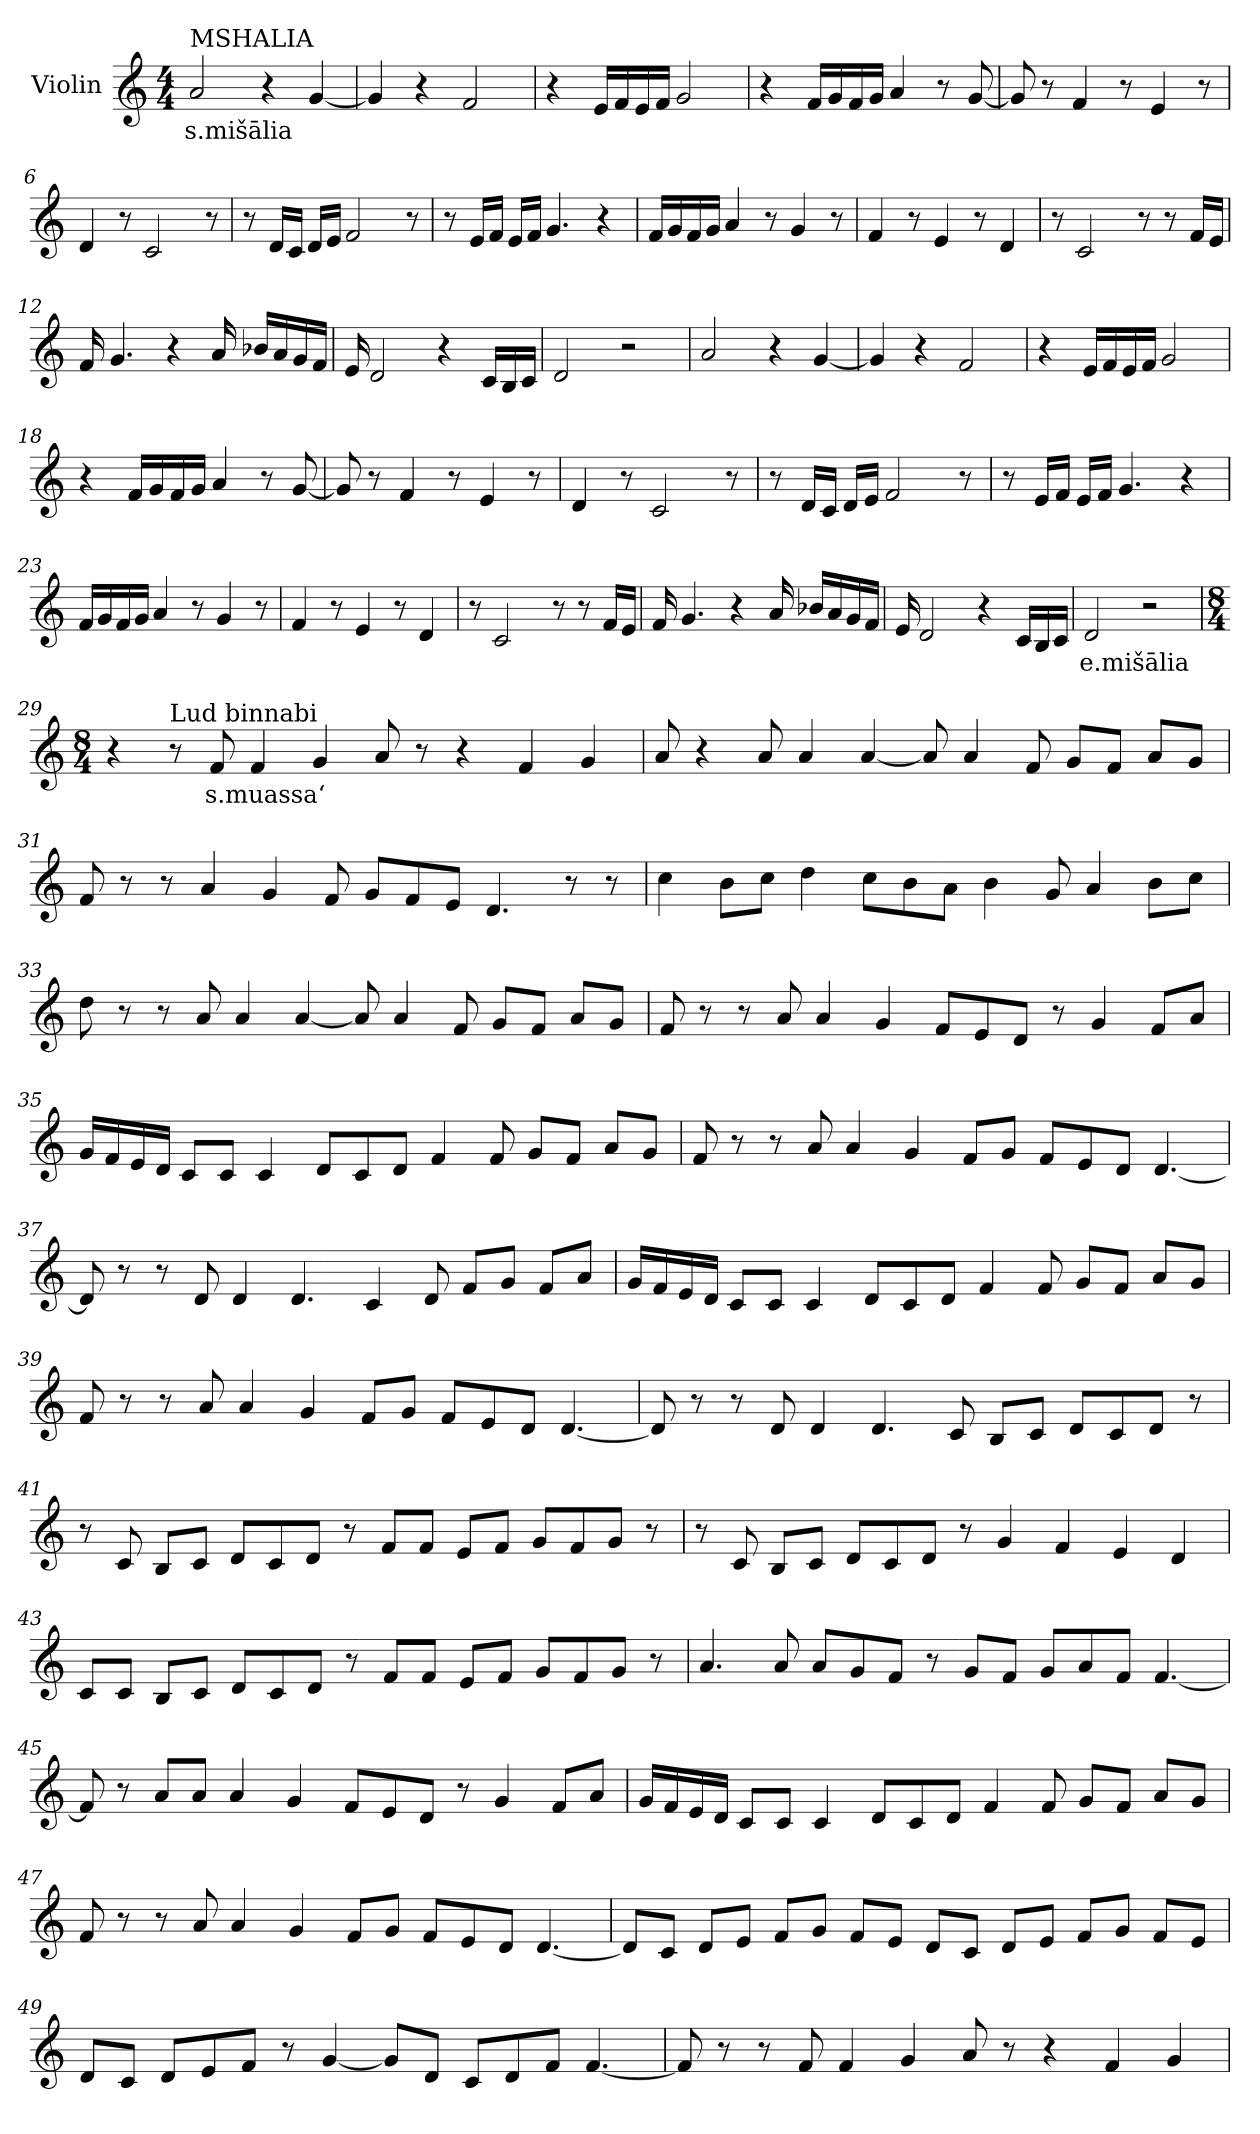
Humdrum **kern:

**kern	**text
*part1	*part1
*staff1	*staff1
*I"Violin	*
*clefG2	*
*k[]	*
*M4/4	*
*MM85	*
=1	=1
!LO:TX:a:t=MSHALIA	!
!	!LO:LY:b
2a/	s.mišālia
4r	.
[4g/	.
=2	=2
4g/]	.
4r	.
2f/	.
=3	=3
4r	.
16e/LL	.
16f/	.
16e/	.
16f/JJ	.
2g/	.
=4	=4
4r	.
16f/LL	.
16g/	.
16f/	.
16g/JJ	.
4a/	.
8r	.
[8g/	.
!!LO:LB:g=z
=5	=5
8g/]	.
8r	.
4f/	.
8r	.
4e/	.
8r	.
=6	=6
4d/	.
8r	.
2c/	.
8r	.
=7	=7
8r	.
16d/LL	.
16c/JJ	.
16d/LL	.
16e/JJ	.
2f/	.
8r	.
=8	=8
8r	.
16e/LL	.
16f/JJ	.
16e/LL	.
16f/JJ	.
4.g/	.
4r	.
=9	=9
16f/LL	.
16g/	.
16f/	.
16g/JJ	.
4a/	.
8r	.
4g/	.
8r	.
!!LO:LB:g=z
=10	=10
4f/	.
8r	.
4e/	.
8r	.
4d/	.
=11	=11
8r	.
2c/	.
8r	.
8r	.
16f/LL	.
16e/JJ	.
=12	=12
16f/	.
4.g/	.
4r	.
16a/	.
16b-X/LL	.
16a/	.
16g/	.
16f/JJ	.
=13	=13
16e/	.
2d/	.
4r	.
16c/LL	.
16B/	.
16c/JJ	.
=14	=14
2d/	.
2r	.
!!LO:LB:g=z
=15	=15
2a/	.
4r	.
[4g/	.
=16	=16
4g/]	.
4r	.
2f/	.
=17	=17
4r	.
16e/LL	.
16f/	.
16e/	.
16f/JJ	.
2g/	.
=18	=18
4r	.
16f/LL	.
16g/	.
16f/	.
16g/JJ	.
4a/	.
8r	.
[8g/	.
=19	=19
8g/]	.
8r	.
4f/	.
8r	.
4e/	.
8r	.
!!LO:LB:g=z
=20	=20
4d/	.
8r	.
2c/	.
8r	.
=21	=21
8r	.
16d/LL	.
16c/JJ	.
16d/LL	.
16e/JJ	.
2f/	.
8r	.
=22	=22
8r	.
16e/LL	.
16f/JJ	.
16e/LL	.
16f/JJ	.
4.g/	.
4r	.
=23	=23
16f/LL	.
16g/	.
16f/	.
16g/JJ	.
4a/	.
8r	.
4g/	.
8r	.
=24	=24
4f/	.
8r	.
4e/	.
8r	.
4d/	.
!!LO:LB:g=z
=25	=25
8r	.
2c/	.
8r	.
8r	.
16f/LL	.
16e/JJ	.
=26	=26
16f/	.
4.g/	.
4r	.
16a/	.
16b-X/LL	.
16a/	.
16g/	.
16f/JJ	.
=27	=27
16e/	.
2d/	.
4r	.
16c/LL	.
16B/	.
16c/JJ	.
=28	=28
!	!LO:LY:b
2d/	e.mišālia
2r	.
!!LO:LB:g=z
=29	=29
*M8/4	*
*MM100	*
4r	.
!LO:TX:a:t=Lud binnabi	!
8r	.
!	!LO:LY:b
8f/	s.muassa‘
4f/	.
4g/	.
8a/	.
8r	.
4r	.
4f/	.
4g/	.
=30	=30
8a/	.
4r	.
8a/	.
4a/	.
[4a/	.
8a/]	.
4a/	.
8f/	.
8g/L	.
8f/J	.
8a/L	.
8g/J	.
!!LO:PB:g=z
=31	=31
8f/	.
8r	.
8r	.
4a/	.
4g/	.
8f/	.
8g/L	.
8f/	.
8e/J	.
4.d/	.
8r	.
8r	.
!!LO:PB:g=z
=32	=32
4cc\	.
8b\L	.
8cc\J	.
4dd\	.
8cc\L	.
8b\	.
8a\J	.
4b\	.
8g/	.
4a/	.
8b\L	.
8cc\J	.
=33	=33
8dd\	.
8r	.
8r	.
8a/	.
4a/	.
[4a/	.
8a/]	.
4a/	.
8f/	.
8g/L	.
8f/J	.
8a/L	.
8g/J	.
!!LO:LB:g=z
=34	=34
8f/	.
8r	.
8r	.
8a/	.
4a/	.
4g/	.
8f/L	.
8e/	.
8d/J	.
8r	.
4g/	.
8f/L	.
8a/J	.
=35	=35
16g/LL	.
16f/	.
16e/	.
16d/JJ	.
8c/L	.
8c/J	.
4c/	.
8d/L	.
8c/	.
8d/J	.
4f/	.
8f/	.
8g/L	.
8f/J	.
8a/L	.
8g/J	.
!!LO:LB:g=z
=36	=36
8f/	.
8r	.
8r	.
8a/	.
4a/	.
4g/	.
8f/L	.
8g/J	.
8f/L	.
8e/	.
8d/J	.
[4.d/	.
=37	=37
8d/]	.
8r	.
8r	.
8d/	.
4d/	.
4.d/	.
4c/	.
8d/	.
8f/L	.
8g/J	.
8f/L	.
8a/J	.
!!LO:LB:g=z
=38	=38
16g/LL	.
16f/	.
16e/	.
16d/JJ	.
8c/L	.
8c/J	.
4c/	.
8d/L	.
8c/	.
8d/J	.
4f/	.
8f/	.
8g/L	.
8f/J	.
8a/L	.
8g/J	.
=39	=39
8f/	.
8r	.
8r	.
8a/	.
4a/	.
4g/	.
8f/L	.
8g/J	.
8f/L	.
8e/	.
8d/J	.
[4.d/	.
!!LO:LB:g=z
=40	=40
8d/]	.
8r	.
8r	.
8d/	.
4d/	.
4.d/	.
8c/	.
8B/L	.
8c/J	.
8d/L	.
8c/	.
8d/J	.
8r	.
=41	=41
8r	.
8c/	.
8B/L	.
8c/J	.
8d/L	.
8c/	.
8d/J	.
8r	.
8f/L	.
8f/J	.
8e/L	.
8f/J	.
8g/L	.
8f/	.
8g/J	.
8r	.
!!LO:LB:g=z
=42	=42
8r	.
8c/	.
8B/L	.
8c/J	.
8d/L	.
8c/	.
8d/J	.
8r	.
4g/	.
4f/	.
4e/	.
4d/	.
=43	=43
8c/L	.
8c/J	.
8B/L	.
8c/J	.
8d/L	.
8c/	.
8d/J	.
8r	.
8f/L	.
8f/J	.
8e/L	.
8f/J	.
8g/L	.
8f/	.
8g/J	.
8r	.
!!LO:LB:g=z
=44	=44
4.a/	.
8a/	.
8a/L	.
8g/	.
8f/J	.
8r	.
8g/L	.
8f/J	.
8g/L	.
8a/	.
8f/J	.
[4.f/	.
=45	=45
8f/]	.
8r	.
8a/L	.
8a/J	.
4a/	.
4g/	.
8f/L	.
8e/	.
8d/J	.
8r	.
4g/	.
8f/L	.
8a/J	.
!!LO:LB:g=z
=46	=46
16g/LL	.
16f/	.
16e/	.
16d/JJ	.
8c/L	.
8c/J	.
4c/	.
8d/L	.
8c/	.
8d/J	.
4f/	.
8f/	.
8g/L	.
8f/J	.
8a/L	.
8g/J	.
=47	=47
8f/	.
8r	.
8r	.
8a/	.
4a/	.
4g/	.
8f/L	.
8g/J	.
8f/L	.
8e/	.
8d/J	.
[4.d/	.
!!LO:PB:g=z
=48	=48
8d/L]	.
8c/J	.
8d/L	.
8e/J	.
8f/L	.
8g/J	.
8f/L	.
8e/J	.
8d/L	.
8c/J	.
8d/L	.
8e/J	.
8f/L	.
8g/J	.
8f/L	.
8e/J	.
=49	=49
8d/L	.
8c/J	.
8d/L	.
8e/	.
8f/J	.
8r	.
[4g/	.
8g/L]	.
8d/J	.
8c/L	.
8d/	.
8f/J	.
[4.f/	.
!!LO:LB:g=z
=50	=50
8f/]	.
8r	.
8r	.
8f/	.
4f/	.
4g/	.
8a/	.
8r	.
4r	.
4f/	.
4g/	.
=	=
*-	*-
